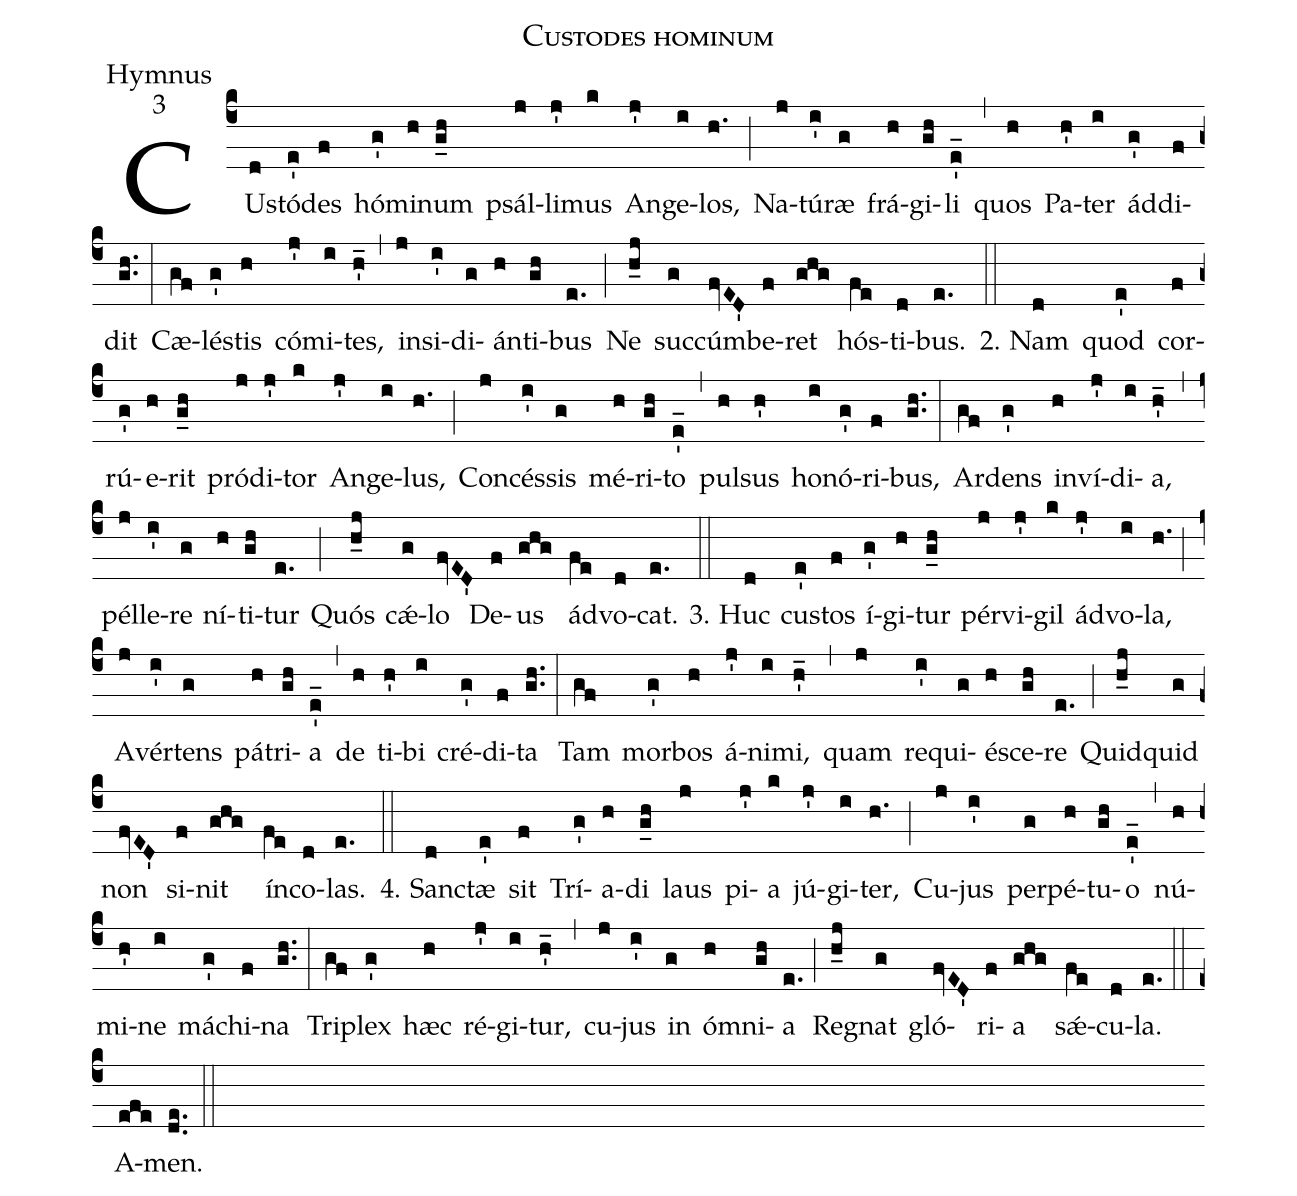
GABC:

name: Custodes hominum;
office-part: Hymnus;
mode: 3;
%%
(c4) CUs(d)tó(e')des(f) hó(g')mi(h)num(g_h) psál(j)li(j')mus(k) An(j')ge(i)los,(h.) (;) Na(j)tú(i')ræ(g) frá(h)gi(gh)li(e'_) (,) quos(h) Pa(h')ter(i) ád(g')di(f)dit(gh..) (:)
Cæ(gf)lés(g')tis(h) cóm(j')i(i)tes,(h'_) (,) in(j)si(i')di(g)án(h)ti(gh)bus(e.) (;) Ne(h_j) suc(g)cúm(fvED')be(f)ret(ghg) hós(fe)ti(d)bus.(e.) (::)
2. Nam(d) quod(e') cor(f)rú(g')e(h)rit(g_h) pró(j)di(j')tor(k) An(j')ge(i)lus,(h.) (;) Con(j)cés(i')sis(g) mé(h)ri(gh)to(e'_) (,) pul(h)sus(h') ho(i)nó(g')ri(f)bus,(gh..) (:)
Ar(gf)dens(g') in(h)ví(j')di(i)a,(h'_) (,) pél(j)le(i')re(g) ní(h)ti(gh)tur(e.) (;) Quós(h_j) cǽ(g)lo(fvED') De(f)us(ghg) ád(fe)vo(d)cat.(e.) (::)
3. Huc(d) cus(e')tos(f) í(g')gi(h)tur(g_h) pér(j)vi(j')gil(k) ád(j')vo(i)la,(h.) (;) A(j)vér(i')tens(g) pá(h)tri(gh)a(e'_) (,) de(h) ti(h')bi(i) cré(g')di(f)ta(gh..) (:)
Tam(gf) mor(g')bos(h) á(j')ni(i)mi,(h'_) (,) quam(j) re(i')qui(g)é(h)sce(gh)re(e.) (;) Quid(h_j)quid(g) non(fvED') si(f)nit(ghg) ín(fe)co(d)las.(e.) (::)
4. Sanc(d)tæ(e') sit(f) Trí(g')a(h)di(g_h) laus(j) pi(j')a(k) jú(j')gi(i)ter,(h.) (;) Cu(j)jus(i') per(g)pé(h)tu(gh)o(e'_) (,) nú(h)mi(h')ne(i) má(g')chi(f)na(gh..) (:)
Tri(gf)plex(g') hæc(h) ré(j')gi(i)tur,(h'_) (,) cu(j)jus(i') in(g) óm(h)ni(gh)a(e.) (;) Re(h_j)gnat(g) gló(fvED')ri(f)a(ghg) sǽ(fe)cu(d)la.(e.) (::)
A(efe)men.(de..) (::)
